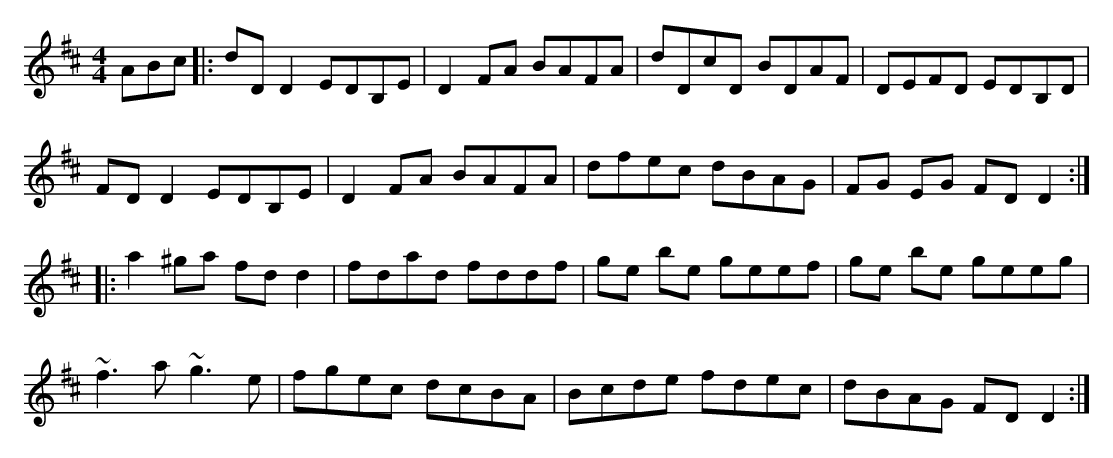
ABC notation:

X:1
M:4/4
K:D
ABc|:dD D2 EDB,E|D2FA BAFA|dDcD BDAF|DEFD EDB,D|
FD D2 EDB,E|D2FA BAFA|dfec dBAG|FG EG FD D2:|
|:a2^ga fd d2|fdad fddf|ge be geef|ge be geeg|
~f3a ~g3e|fgec dcBA|Bcde fdec|dBAG FDD2:|
